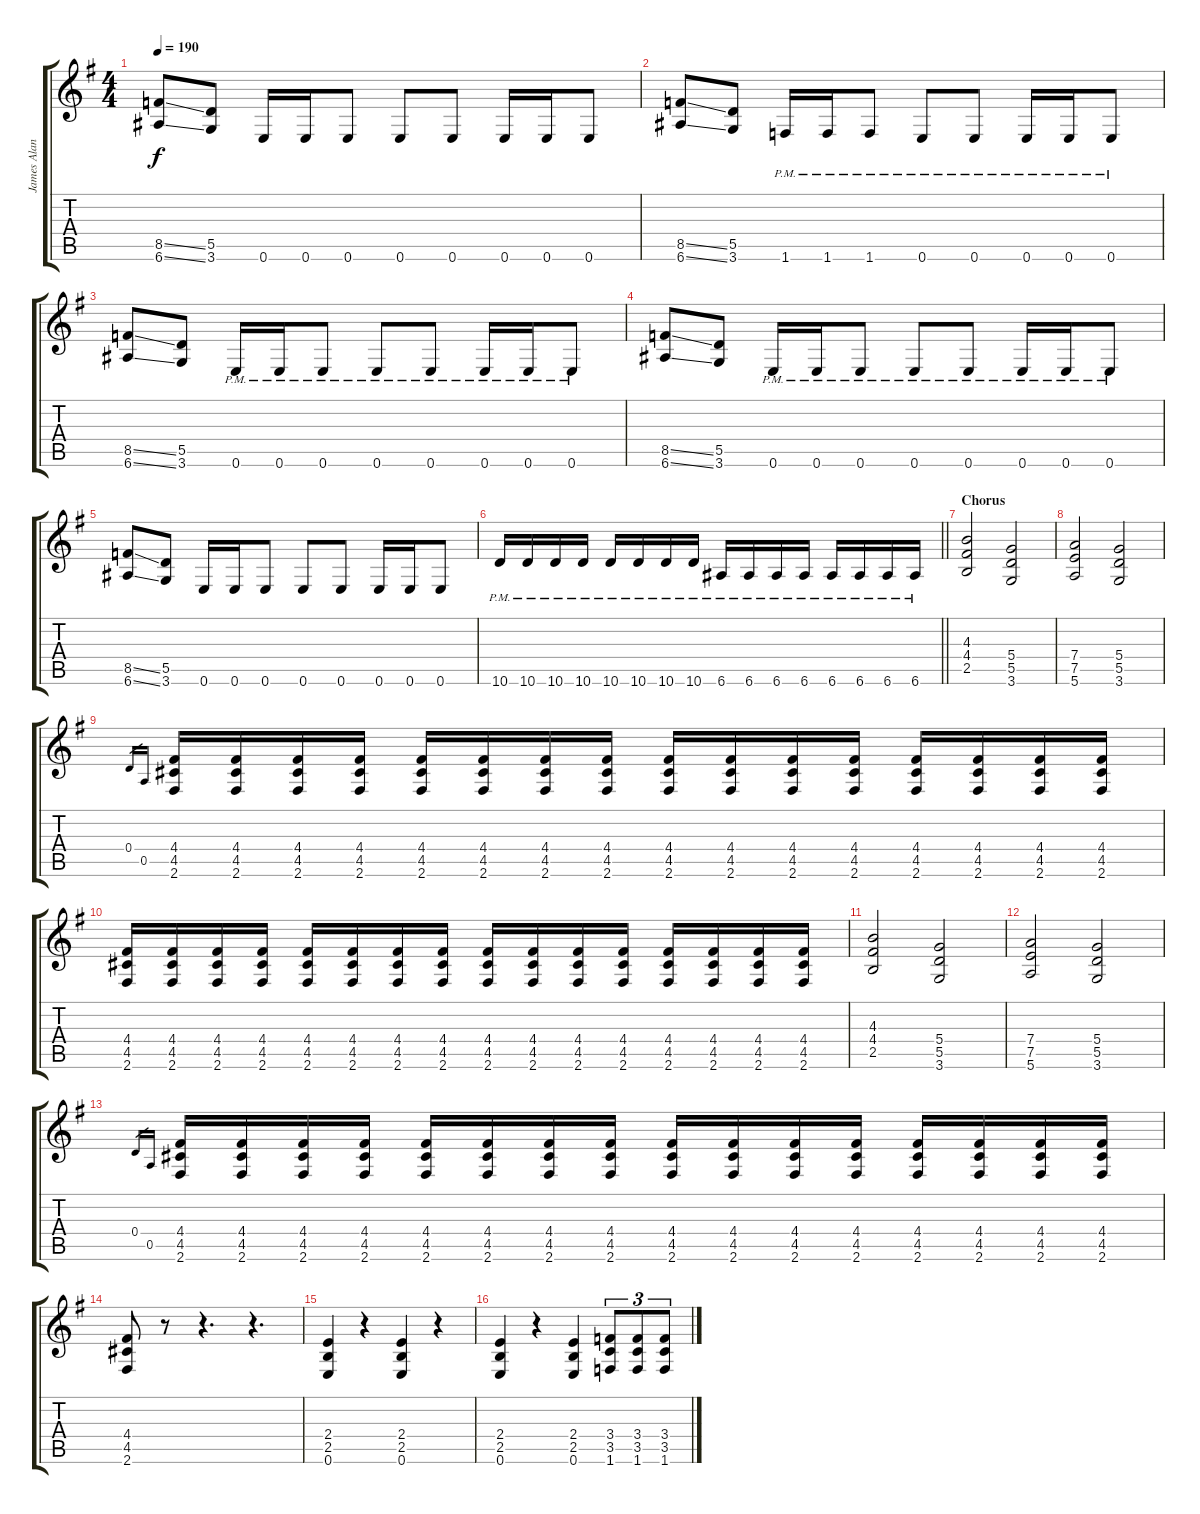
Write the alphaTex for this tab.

\track ("James Alan Hetfield - Rhythm Guitar" "James Alan") {instrument distortionguitar}
\staff {score tabs}
\tuning (E4 B3 G3 D3 A2 E2) {hide}
\ts (4 4)
\tempo 190
\clef g2
\ks eminor
(8.5{ss} 6.6{ss}).8{dy f} (5.5 3.6).8 0.6.16 0.6.16 0.6.8 0.6.8 0.6.8 0.6.16 0.6.16 0.6.8 |
(8.5{ss} 6.6{ss}).8 (5.5 3.6).8 1.6{pm}.16 1.6{pm}.16 1.6{pm}.8 0.6{pm}.8 0.6{pm}.8 0.6{pm}.16 0.6{pm}.16 0.6{pm}.8 |
(8.5{ss} 6.6{ss}).8 (5.5 3.6).8 0.6{pm}.16 0.6{pm}.16 0.6{pm}.8 0.6{pm}.8 0.6{pm}.8 0.6{pm}.16 0.6{pm}.16 0.6{pm}.8 |
(8.5{ss} 6.6{ss}).8 (5.5 3.6).8 0.6{pm}.16 0.6{pm}.16 0.6{pm}.8 0.6{pm}.8 0.6{pm}.8 0.6{pm}.16 0.6{pm}.16 0.6{pm}.8 |
(8.5{ss} 6.6{ss}).8 (5.5 3.6).8 0.6.16 0.6.16 0.6.8 0.6.8 0.6.8 0.6.16 0.6.16 0.6.8 |
\barLineRight lightlight
10.6{pm}.16 10.6{pm}.16 10.6{pm}.16 10.6{pm}.16 10.6{pm}.16 10.6{pm}.16 10.6{pm}.16 10.6{pm}.16 6.6{pm}.16 6.6{pm}.16 6.6{pm}.16 6.6{pm}.16 6.6{pm}.16 6.6{pm}.16 6.6{pm}.16 6.6{pm}.16 |
\section ("" "Chorus")
(4.3 4.4 2.5).2 (5.4 5.5 3.6).2 |
(7.4 7.5 5.6).2 (5.4 5.5 3.6).2 |
0.4.16{gr} 0.5.16{gr} (4.4 4.5 2.6).16 (4.4 4.5 2.6).16 (4.4 4.5 2.6).16 (4.4 4.5 2.6).16 (4.4 4.5 2.6).16 (4.4 4.5 2.6).16 (4.4 4.5 2.6).16 (4.4 4.5 2.6).16 (4.4 4.5 2.6).16 (4.4 4.5 2.6).16 (4.4 4.5 2.6).16 (4.4 4.5 2.6).16 (4.4 4.5 2.6).16 (4.4 4.5 2.6).16 (4.4 4.5 2.6).16 (4.4 4.5 2.6).16 |
(4.4 4.5 2.6).16 (4.4 4.5 2.6).16 (4.4 4.5 2.6).16 (4.4 4.5 2.6).16 (4.4 4.5 2.6).16 (4.4 4.5 2.6).16 (4.4 4.5 2.6).16 (4.4 4.5 2.6).16 (4.4 4.5 2.6).16 (4.4 4.5 2.6).16 (4.4 4.5 2.6).16 (4.4 4.5 2.6).16 (4.4 4.5 2.6).16 (4.4 4.5 2.6).16 (4.4 4.5 2.6).16 (4.4 4.5 2.6).16 |
(4.3 4.4 2.5).2 (5.4 5.5 3.6).2 |
(7.4 7.5 5.6).2 (5.4 5.5 3.6).2 |
0.4.16{gr} 0.5.16{gr} (4.4 4.5 2.6).16 (4.4 4.5 2.6).16 (4.4 4.5 2.6).16 (4.4 4.5 2.6).16 (4.4 4.5 2.6).16 (4.4 4.5 2.6).16 (4.4 4.5 2.6).16 (4.4 4.5 2.6).16 (4.4 4.5 2.6).16 (4.4 4.5 2.6).16 (4.4 4.5 2.6).16 (4.4 4.5 2.6).16 (4.4 4.5 2.6).16 (4.4 4.5 2.6).16 (4.4 4.5 2.6).16 (4.4 4.5 2.6).16 |
(4.4 4.5 2.6).8 r.8 r.4{d} r.4{d} |
(2.4 2.5 0.6).4 r.4 (2.4 2.5 0.6).4 r.4 |
(2.4 2.5 0.6).4 r.4 (2.4 2.5 0.6).4 (3.4 3.5 1.6).8{tu (3 2)} (3.4 3.5 1.6).8{tu (3 2)} (3.4 3.5 1.6).8{tu (3 2)}
